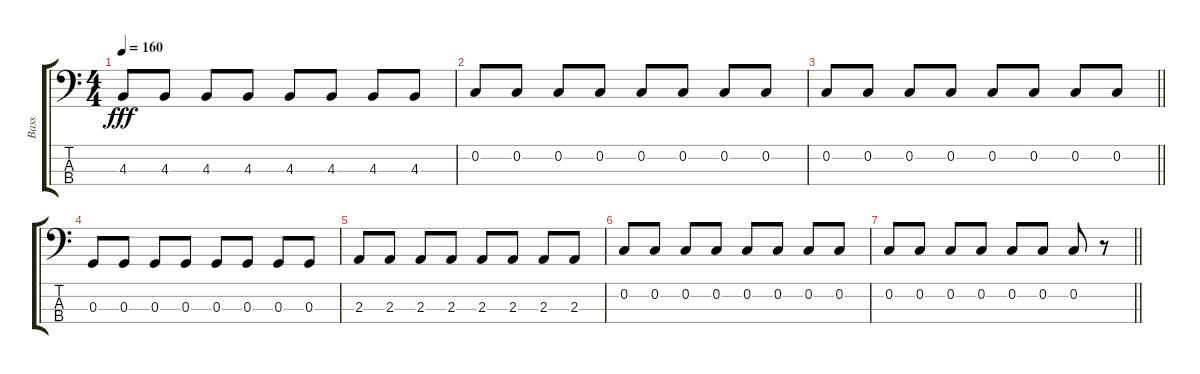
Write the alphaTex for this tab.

\track ("Bass" "Bass") {instrument electricbassfinger}
\staff {score tabs}
\tuning (F2 C2 G1 D1) {hide}
\ts (4 4)
\tempo 160
\clef f4
\ks c
4.3.8{dy fff} 4.3.8 4.3.8 4.3.8 4.3.8 4.3.8 4.3.8 4.3.8 |
0.2.8 0.2.8 0.2.8 0.2.8 0.2.8 0.2.8 0.2.8 0.2.8 |
\barLineRight lightlight
0.2.8 0.2.8 0.2.8 0.2.8 0.2.8 0.2.8 0.2.8 0.2.8 |
0.3.8 0.3.8 0.3.8 0.3.8 0.3.8 0.3.8 0.3.8 0.3.8 |
2.3.8 2.3.8 2.3.8 2.3.8 2.3.8 2.3.8 2.3.8 2.3.8 |
0.2.8 0.2.8 0.2.8 0.2.8 0.2.8 0.2.8 0.2.8 0.2.8 |
\barLineRight lightlight
0.2.8 0.2.8 0.2.8 0.2.8 0.2.8 0.2.8 0.2.8 r.8
